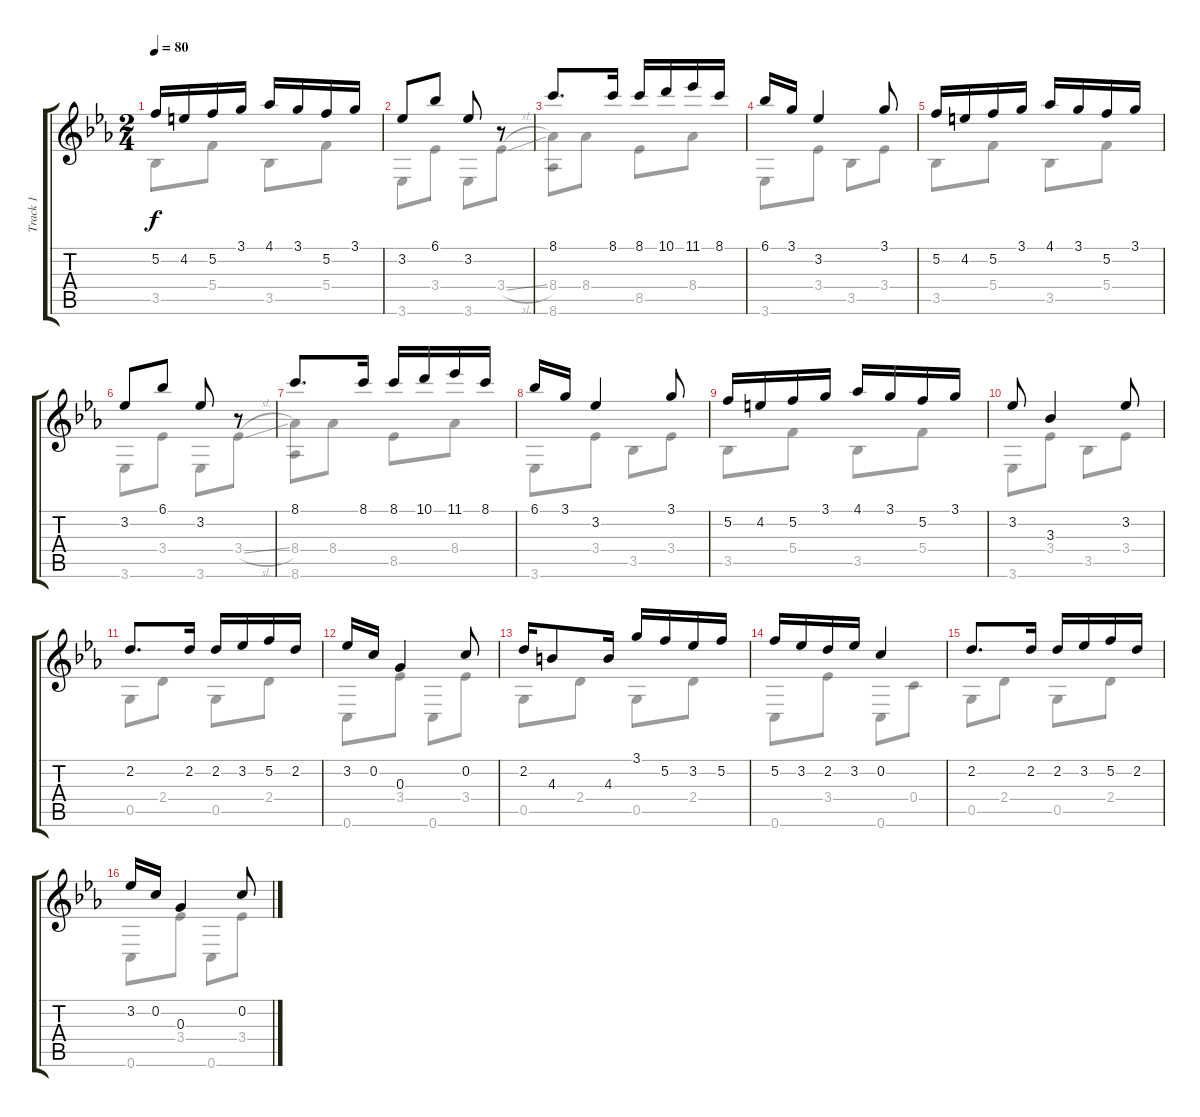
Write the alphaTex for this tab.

\track ("Track 1" "Track 1") {instrument acousticguitarsteel}
\staff {score tabs}
\tuning (E4 C4 G3 C3 G2 C2) {hide}
\voice
\ts (2 4)
\tempo 80
\clef g2
\ks cminor
5.2.16{dy f} 4.2.16 5.2.16 3.1.16 4.1.16 3.1.16 5.2.16 3.1.16 |
3.2.8 6.1.8 3.2.8 r.8 |
8.1.8{d} 8.1.16 8.1.16 10.1.16 11.1.16 8.1.16 |
6.1.16 3.1.16 3.2.4 3.1.8 |
5.2.16 4.2.16 5.2.16 3.1.16 4.1.16 3.1.16 5.2.16 3.1.16 |
3.2.8 6.1.8 3.2.8 r.8 |
8.1.8{d} 8.1.16 8.1.16 10.1.16 11.1.16 8.1.16 |
6.1.16 3.1.16 3.2.4 3.1.8 |
5.2.16 4.2.16 5.2.16 3.1.16 4.1.16 3.1.16 5.2.16 3.1.16 |
3.2.8 3.3.4 3.2.8 |
2.2.8{d} 2.2.16 2.2.16 3.2.16 5.2.16 2.2.16 |
3.2.16 0.2.16 0.3.4 0.2.8 |
2.2.16 4.3.8 4.3.16 3.1.16 5.2.16 3.2.16 5.2.16 |
5.2.16 3.2.16 2.2.16 3.2.16 0.2.4 |
2.2.8{d} 2.2.16 2.2.16 3.2.16 5.2.16 2.2.16 |
3.2.16 0.2.16 0.3.4 0.2.8
\voice
\clef g2
\ottava regular
\simile none
\ks cminor
3.5.8{dy f} 5.4.8 3.5.8 5.4.8 |
3.6.8 3.4.8 3.6.8 3.4{sl}.8 |
(8.4 8.6).8 8.4.8 8.5.8 8.4.8 |
3.6.8 3.4.8 3.5.8 3.4.8 |
3.5.8 5.4.8 3.5.8 5.4.8 |
3.6.8 3.4.8 3.6.8 3.4{sl}.8 |
(8.4 8.6).8 8.4.8 8.5.8 8.4.8 |
3.6.8 3.4.8 3.5.8 3.4.8 |
3.5.8 5.4.8 3.5.8 5.4.8 |
3.6.8 3.4.8 3.5.8 3.4.8 |
0.5.8 2.4.8 0.5.8 2.4.8 |
0.6.8 3.4.8 0.6.8 3.4.8 |
0.5.8 2.4.8 0.5.8 2.4.8 |
0.6.8 3.4.8 0.6.8 0.4.8 |
0.5.8 2.4.8 0.5.8 2.4.8 |
0.6.8 3.4.8 0.6.8 3.4.8
